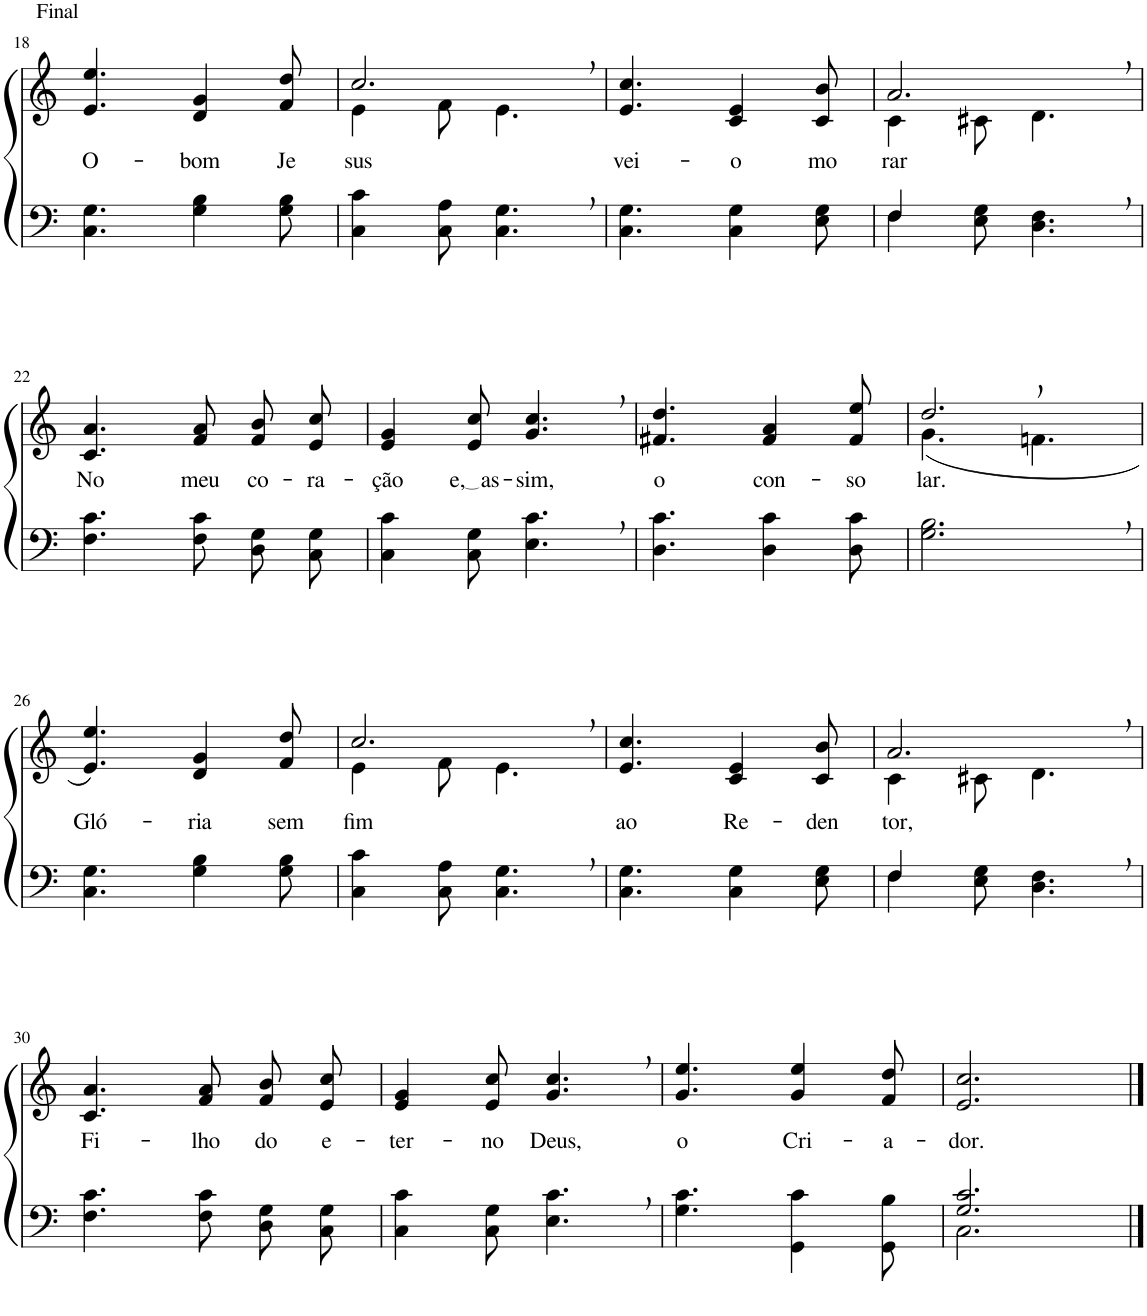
**kern	**kern	**text
*part2	*part1	*part1
*staff2	*staff1	*staff1
*I"Parte III e IV	*I"Parte I e II	*
!!LO:PB:g=z
*clefF4	*clefG2	*
*Trd1c2	*Trd1c2	*
*k[]	*k[]	*
*M6/8	*M6/8	*
=18	=18	=18
!	!LO:TX:a:t=Final	!
!	!	!LO:LY:b
4.C\ 4.G\	4.e/ 4.ee/	O-
!	!	!LO:LY:b
4G\ 4B\	4d/ 4g/	-bom
!	!	!LO:LY:b
8G\ 8B\	8f/ 8dd/	Je
=19	=19	=19
*	*^	*
!	!	!	!LO:LY:b
4C\ 4c\	2.cc,/	4e\	sus
8C\ 8A\	.	8f\	.
4.C\, 4.G\,	.	4.e\	.
=20	=20	=20	=20
!	!	!	!LO:LY:b
*	*v	*v	*
4.C\ 4.G\	4.e/ 4.cc/	vei-
!	!	!LO:LY:b
4C\ 4G\	4c/ 4e/	-o
!	!	!LO:LY:b
8E\ 8G\	8c/ 8b/	mo-
=21	=21	=21
*^	*^	*
!	!	!	!	!LO:LY:b
4F/	4F\	2.a,/	4c\	-rar
2ryy	8E\ 8G\	.	8c#X\	.
.	4.D\ 4.F\	.	4.d\	.
!!LO:LB:g=z
=22	=22	=22	=22	=22
!	!	!	!	!LO:LY:b
*v	*v	*	*	*
*	*v	*v	*
4.F\ 4.c\	4.c/ 4.a/	No
!	!	!LO:LY:b
8F\ 8c\L	8f/ 8a/L	meu
!	!	!LO:LY:b
8D\ 8G\	8f/ 8b/	co-
!	!	!LO:LY:b
8C\ 8G\J	8e/ 8cc/J	-ra-
=23	=23	=23
!	!	!LO:LY:b
4C\ 4c\	4e/ 4g/	-ção
!	!	!LO:LY:b
8C\ 8G\	8e/ 8cc/	e, as
!	!	!LO:LY:b
4.E\, 4.c\,	4.g/, 4.cc/,	-sim,
=24	=24	=24
!	!	!LO:LY:b
4.D\ 4.c\	4.f#X/ 4.dd/	o
!	!	!LO:LY:b
4D\ 4c\	4f#/ 4a/	con-
!	!	!LO:LY:b
8D\ 8c\	8f#/ 8ee/	-so-
=25	=25	=25
*	*^	*
!	!	!	!LO:LY:b
2.G\, 2.B\,	2.dd,/	(4.g\	-lar.
.	.	4.fn\	.
!!LO:LB:g=z
=26	=26	=26	=26
!	!	!	!LO:LY:b
*	*v	*v	*
4.C\ 4.G\	4.e/ 4.ee/)	Gló-
!	!	!LO:LY:b
4G\ 4B\	4d/ 4g/	-ria
!	!	!LO:LY:b
8G\ 8B\	8f/ 8dd/	sem
=27	=27	=27
*	*^	*
!	!	!	!LO:LY:b
4C\ 4c\	2.cc,/	4e\	fim
8C\ 8A\	.	8f\	.
4.C\, 4.G\,	.	4.e\	.
=28	=28	=28	=28
!	!	!	!LO:LY:b
*	*v	*v	*
4.C\ 4.G\	4.e/ 4.cc/	-ao
!	!	!LO:LY:b
4C\ 4G\	4c/ 4e/	Re-
!	!	!LO:LY:b
8E\ 8G\	8c/ 8b/	-den-
=29	=29	=29
*^	*^	*
!	!	!	!	!LO:LY:b
4F/	4F\	2.a,/	4c\	-tor,
2ryy	8E\ 8G\	.	8c#X\	.
.	4.D\ 4.F\	.	4.d\	.
!!LO:LB:g=z
=30	=30	=30	=30	=30
!	!	!	!	!LO:LY:b
*v	*v	*	*	*
*	*v	*v	*
4.F\ 4.c\	4.c/ 4.a/	Fi-
!	!	!LO:LY:b
8F\ 8c\L	8f/ 8a/L	-lho
!	!	!LO:LY:b
8D\ 8G\	8f/ 8b/	do
!	!	!LO:LY:b
8C\ 8G\J	8e/ 8cc/J	e-
=31	=31	=31
!	!	!LO:LY:b
4C\ 4c\	4e/ 4g/	-ter-
!	!	!LO:LY:b
8C\ 8G\	8e/ 8cc/	-no
!	!	!LO:LY:b
4.E\, 4.c\,	4.g/, 4.cc/,	Deus,
=32	=32	=32
!	!	!LO:LY:b
4.G\ 4.c\	4.g/ 4.ee/	o
!	!	!LO:LY:b
4GG\ 4c\	4g/ 4ee/	Cri-
!	!	!LO:LY:b
8GG\ 8B\	8f/ 8dd/	-a-
=33	=33	=33
*^	*	*
!	!	!	!LO:LY:b
2.G/ 2.c/	2.C\	2.e/ 2.cc/	-dor.
*v	*v	*	*
==	==	==
*-	*-	*-
